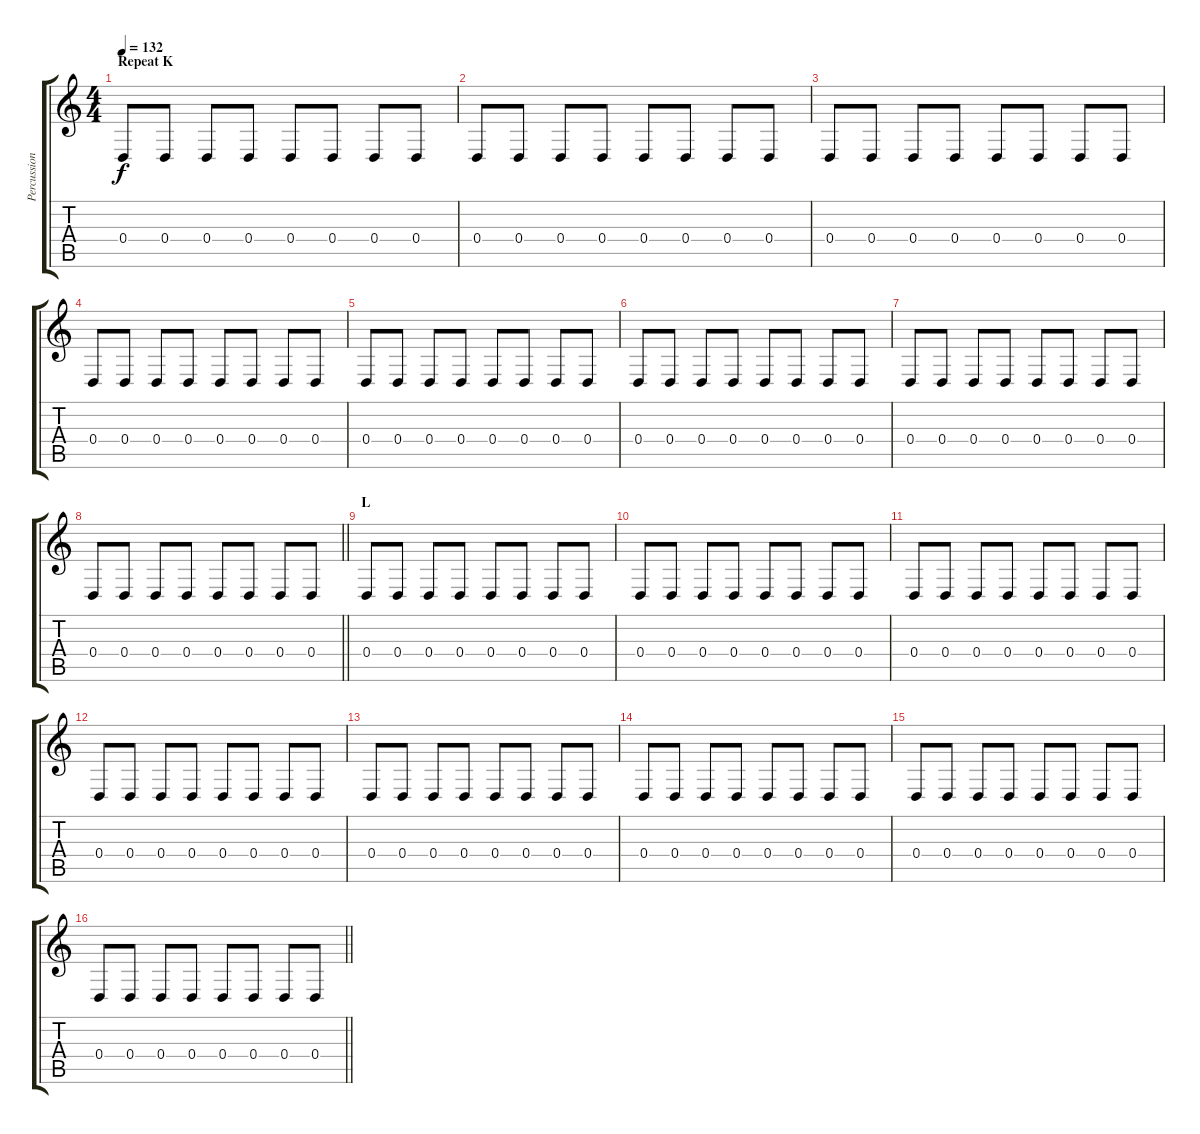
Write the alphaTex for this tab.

\track ("Percussion" "Percussion") {instrument reversecymbal}
\staff {score tabs}
\tuning (E4 B3 G3 D3 A2 E2) {hide}
\ts (4 4)
\section ("" "Repeat K")
\tempo 132
\clef g2
\ks c
0.4.8{dy f} 0.4.8 0.4.8 0.4.8 0.4.8 0.4.8 0.4.8 0.4.8 |
0.4.8 0.4.8 0.4.8 0.4.8 0.4.8 0.4.8 0.4.8 0.4.8 |
0.4.8 0.4.8 0.4.8 0.4.8 0.4.8 0.4.8 0.4.8 0.4.8 |
0.4.8 0.4.8 0.4.8 0.4.8 0.4.8 0.4.8 0.4.8 0.4.8 |
0.4.8 0.4.8 0.4.8 0.4.8 0.4.8 0.4.8 0.4.8 0.4.8 |
0.4.8 0.4.8 0.4.8 0.4.8 0.4.8 0.4.8 0.4.8 0.4.8 |
0.4.8 0.4.8 0.4.8 0.4.8 0.4.8 0.4.8 0.4.8 0.4.8 |
\barLineRight lightlight
0.4.8 0.4.8 0.4.8 0.4.8 0.4.8 0.4.8 0.4.8 0.4.8 |
\section ("" "L")
0.4.8 0.4.8 0.4.8 0.4.8 0.4.8 0.4.8 0.4.8 0.4.8 |
0.4.8 0.4.8 0.4.8 0.4.8 0.4.8 0.4.8 0.4.8 0.4.8 |
0.4.8 0.4.8 0.4.8 0.4.8 0.4.8 0.4.8 0.4.8 0.4.8 |
0.4.8 0.4.8 0.4.8 0.4.8 0.4.8 0.4.8 0.4.8 0.4.8 |
0.4.8 0.4.8 0.4.8 0.4.8 0.4.8 0.4.8 0.4.8 0.4.8 |
0.4.8 0.4.8 0.4.8 0.4.8 0.4.8 0.4.8 0.4.8 0.4.8 |
0.4.8 0.4.8 0.4.8 0.4.8 0.4.8 0.4.8 0.4.8 0.4.8 |
\barLineRight lightlight
0.4.8 0.4.8 0.4.8 0.4.8 0.4.8 0.4.8 0.4.8 0.4.8
